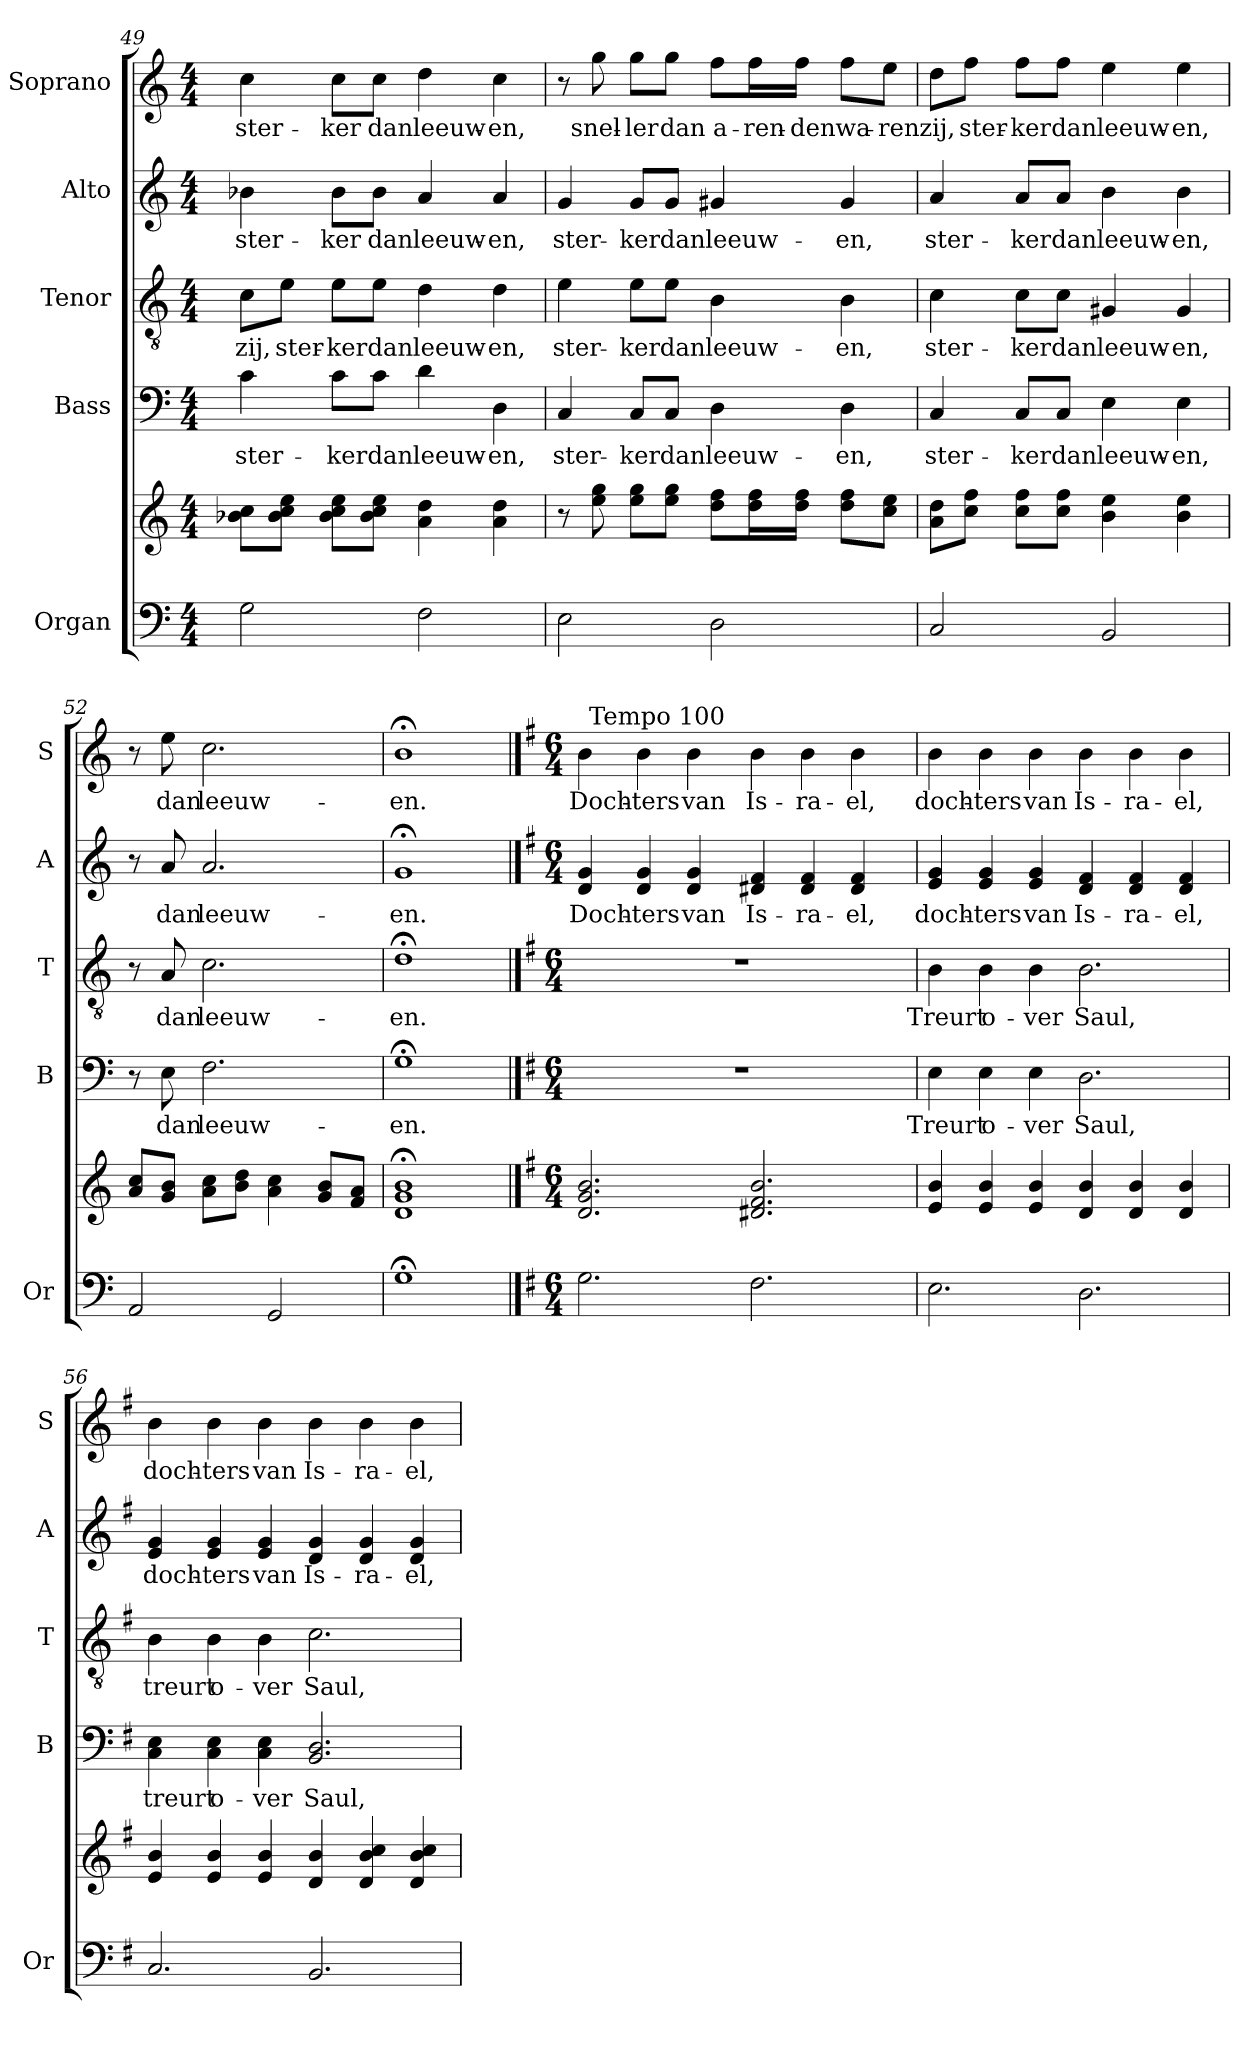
**kern	**kern	**kern	**text	**kern	**text	**kern	**text	**kern	**text
*part5	*part5	*part4	*part4	*part3	*part3	*part2	*part2	*part1	*part1
*staff6	*staff5	*staff4	*staff4	*staff3	*staff3	*staff2	*staff2	*staff1	*staff1
*I"Organ	*	*I"Bass	*	*I"Tenor	*	*I"Alto	*	*I"Soprano	*
*I'Or	*	*I'B	*	*I'T	*	*I'A	*	*I'S	*
*clefF4	*clefG2	*clefF4	*	*clefGv2	*	*clefG2	*	*clefG2	*
*k[]	*k[]	*k[]	*	*k[]	*	*k[]	*	*k[]	*
*C:	*C:	*C:	*	*C:	*	*C:	*	*C:	*
*M4/4	*M4/4	*M4/4	*	*M4/4	*	*M4/4	*	*M4/4	*
=49	=49	=49	=49	=49	=49	=49	=49	=49	=49
!	!	!	!LO:LY:b	!	!LO:LY:b	!	!LO:LY:b	!	!LO:LY:b
2G\	8b-X\ 8cc\L	4c\	ster-	8c\L	zij,	4b-X\	ster-	4cc\	ster-
!	!	!	!	!	!LO:LY:b	!	!	!	!
.	8b-\ 8cc\ 8ee\J	.	.	8e\J	ster-	.	.	.	.
!	!	!	!LO:LY:b	!	!LO:LY:b	!	!LO:LY:b	!	!LO:LY:b
.	8b-\ 8cc\ 8ee\L	8c\L	-ker	8e\L	-ker	8b-\L	-ker	8cc\L	-ker
!	!	!	!LO:LY:b	!	!LO:LY:b	!	!LO:LY:b	!	!LO:LY:b
.	8b-\ 8cc\ 8ee\J	8c\J	dan	8e\J	dan	8b-\J	dan	8cc\J	dan
!	!	!	!LO:LY:b	!	!LO:LY:b	!	!LO:LY:b	!	!LO:LY:b
2F\	4a\ 4dd\	4d\	leeuw-	4d\	leeuw-	4a/	leeuw-	4dd\	leeuw-
!	!	!	!LO:LY:b	!	!LO:LY:b	!	!LO:LY:b	!	!LO:LY:b
.	4a\ 4dd\	4D\	-en,	4d\	-en,	4a/	-en,	4cc\	-en,
=50	=50	=50	=50	=50	=50	=50	=50	=50	=50
!	!	!	!LO:LY:b	!	!LO:LY:b	!	!LO:LY:b	!	!
2E\	8r	4C/	ster-	4e\	ster-	4g/	ster-	8r	.
!	!	!	!	!	!	!	!	!	!LO:LY:b
.	8ee\ 8gg\	.	.	.	.	.	.	8gg\	snel-
!	!	!	!LO:LY:b	!	!LO:LY:b	!	!LO:LY:b	!	!LO:LY:b
.	8ee\ 8gg\L	8C/L	-ker	8e\L	-ker	8g/L	-ker	8gg\L	-ler
!	!	!	!LO:LY:b	!	!LO:LY:b	!	!LO:LY:b	!	!LO:LY:b
.	8ee\ 8gg\J	8C/J	dan	8e\J	dan	8g/J	dan	8gg\J	dan
!	!	!	!LO:LY:b	!	!LO:LY:b	!	!LO:LY:b	!	!LO:LY:b
2D\	8dd\ 8ff\L	4D\	leeuw-	4B\	leeuw-	4g#X/	leeuw-	8ff\L	a-
!	!	!	!	!	!	!	!	!	!LO:LY:b
.	16dd\ 16ff\L	.	.	.	.	.	.	16ff\L	-ren-
!	!	!	!	!	!	!	!	!	!LO:LY:b
.	16dd\ 16ff\JJ	.	.	.	.	.	.	16ff\JJ	-den
!	!	!	!LO:LY:b	!	!LO:LY:b	!	!LO:LY:b	!	!LO:LY:b
.	8dd\ 8ff\L	4D\	-en,	4B\	-en,	4g#/	-en,	8ff\L	wa-
!	!	!	!	!	!	!	!	!	!LO:LY:b
.	8cc\ 8ee\J	.	.	.	.	.	.	8ee\J	-ren
=51	=51	=51	=51	=51	=51	=51	=51	=51	=51
!	!	!	!LO:LY:b	!	!LO:LY:b	!	!LO:LY:b	!	!LO:LY:b
2C/	8a\ 8dd\L	4C/	ster-	4c\	ster-	4a/	ster-	8dd\L	zij,
!	!	!	!	!	!	!	!	!	!LO:LY:b
.	8cc\ 8ff\J	.	.	.	.	.	.	8ff\J	ster-
!	!	!	!LO:LY:b	!	!LO:LY:b	!	!LO:LY:b	!	!LO:LY:b
.	8cc\ 8ff\L	8C/L	-ker	8c\L	-ker	8a/L	-ker	8ff\L	-ker
!	!	!	!LO:LY:b	!	!LO:LY:b	!	!LO:LY:b	!	!LO:LY:b
.	8cc\ 8ff\J	8C/J	dan	8c\J	dan	8a/J	dan	8ff\J	dan
!	!	!	!LO:LY:b	!	!LO:LY:b	!	!LO:LY:b	!	!LO:LY:b
2BB/	4b\ 4ee\	4E\	leeuw-	4G#X/	leeuw-	4b\	leeuw-	4ee\	leeuw-
!	!	!	!LO:LY:b	!	!LO:LY:b	!	!LO:LY:b	!	!LO:LY:b
.	4b\ 4ee\	4E\	-en,	4G#/	-en,	4b\	-en,	4ee\	-en,
!!LO:PB:g=z
=52	=52	=52	=52	=52	=52	=52	=52	=52	=52
2AA/	8a/ 8cc/L	8r	.	8r	.	8r	.	8r	.
!	!	!	!LO:LY:b	!	!LO:LY:b	!	!LO:LY:b	!	!LO:LY:b
.	8g/ 8b/J	8E\	dan	8A/	dan	8a/	dan	8ee\	dan
!	!	!	!LO:LY:b	!	!LO:LY:b	!	!LO:LY:b	!	!LO:LY:b
.	8a\ 8cc\L	2.F\	leeuw-	2.c\	leeuw-	2.a/	leeuw-	2.cc\	leeuw-
.	8b\ 8dd\J	.	.	.	.	.	.	.	.
2GG/	4a\ 4cc\	.	.	.	.	.	.	.	.
.	8g/ 8b/L	.	.	.	.	.	.	.	.
.	8f/ 8a/J	.	.	.	.	.	.	.	.
=53	=53	=53	=53	=53	=53	=53	=53	=53	=53
!	!	!	!LO:LY:b	!	!LO:LY:b	!	!LO:LY:b	!	!LO:LY:b
1G;<	1d;< 1g;< 1b;<	1G;<	-en.	1d;<	-en.	1g;<	-en.	1b;<	-en.
==54	==54	==54	==54	==54	==54	==54	==54	==54	==54
*k[f#]	*k[f#]	*k[f#]	*	*k[f#]	*	*k[f#]	*	*k[f#]	*
*G:	*G:	*G:	*	*G:	*	*G:	*	*G:	*
*M6/4	*M6/4	*M6/4	*	*M6/4	*	*M6/4	*	*M6/4	*
!	!	!LO:N:vis=1	!	!LO:N:vis=1	!	!	!LO:LY:b	!	!LO:LY:b
*	*	*	*	*	*	*	*	*^	*
2.G\	2.d/ 2.g/ 2.b/	1.r	.	1.r	.	4d/ 4g/	Doch-	4b\	48ryy	Doch-
!	!	!	!	!	!	!	!	!	!LO:TX:a:t=Tempo 100	!
.	.	.	.	.	.	.	.	.	3%2ryy	.
!	!	!	!	!	!	!	!LO:LY:b	!	!	!LO:LY:b
.	.	.	.	.	.	4d/ 4g/	-ters	4b\	.	-ters
!	!	!	!	!	!	!	!LO:LY:b	!	!	!LO:LY:b
.	.	.	.	.	.	4d/ 4g/	van	4b\	.	van
.	.	.	.	.	.	.	.	.	3%2ryy	.
!	!	!	!	!	!	!	!LO:LY:b	!	!	!LO:LY:b
2.F#\	2.d#X/ 2.f#/ 2.b/	.	.	.	.	4d#X/ 4f#/	Is-	4b\	.	Is-
!	!	!	!	!	!	!	!LO:LY:b	!	!	!LO:LY:b
.	.	.	.	.	.	4d#/ 4f#/	-ra-	4b\	.	-ra-
!	!	!	!	!	!	!	!LO:LY:b	!	!	!LO:LY:b
.	.	.	.	.	.	4d#/ 4f#/	-el,	4b\	.	-el,
.	.	.	.	.	.	.	.	.	12..ryy	.
=55	=55	=55	=55	=55	=55	=55	=55	=55	=55	=55
!	!	!	!LO:LY:b	!	!LO:LY:b	!	!LO:LY:b	!	!	!LO:LY:b
*	*	*	*	*	*	*	*	*v	*v	*
2.E\	4e/ 4b/	4E\	Treurt	4B\	Treurt	4e/ 4g/	doch-	4b\	doch-
!	!	!	!LO:LY:b	!	!LO:LY:b	!	!LO:LY:b	!	!LO:LY:b
.	4e/ 4b/	4E\	o-	4B\	o-	4e/ 4g/	-ters	4b\	-ters
!	!	!	!LO:LY:b	!	!LO:LY:b	!	!LO:LY:b	!	!LO:LY:b
.	4e/ 4b/	4E\	-ver	4B\	-ver	4e/ 4g/	van	4b\	van
!	!	!	!LO:LY:b	!	!LO:LY:b	!	!LO:LY:b	!	!LO:LY:b
2.D\	4d/ 4b/	2.D\	Saul,	2.B\	Saul,	4d/ 4f#/	Is-	4b\	Is-
!	!	!	!	!	!	!	!LO:LY:b	!	!LO:LY:b
.	4d/ 4b/	.	.	.	.	4d/ 4f#/	-ra-	4b\	-ra-
!	!	!	!	!	!	!	!LO:LY:b	!	!LO:LY:b
.	4d/ 4b/	.	.	.	.	4d/ 4f#/	-el,	4b\	-el,
=56	=56	=56	=56	=56	=56	=56	=56	=56	=56
!	!	!	!LO:LY:b	!	!LO:LY:b	!	!LO:LY:b	!	!LO:LY:b
2.C/	4e/ 4b/	4C\ 4E\	treurt	4B\	treurt	4e/ 4g/	doch-	4b\	doch-
!	!	!	!LO:LY:b	!	!LO:LY:b	!	!LO:LY:b	!	!LO:LY:b
.	4e/ 4b/	4C\ 4E\	o-	4B\	o-	4e/ 4g/	-ters	4b\	-ters
!	!	!	!LO:LY:b	!	!LO:LY:b	!	!LO:LY:b	!	!LO:LY:b
.	4e/ 4b/	4C\ 4E\	-ver	4B\	-ver	4e/ 4g/	van	4b\	van
!	!	!	!LO:LY:b	!	!LO:LY:b	!	!LO:LY:b	!	!LO:LY:b
2.BB/	4d/ 4b/	2.BB/ 2.D/	Saul,	2.c\	Saul,	4d/ 4g/	Is-	4b\	Is-
!	!	!	!	!	!	!	!LO:LY:b	!	!LO:LY:b
.	4d/ 4b/ 4cc/	.	.	.	.	4d/ 4g/	-ra-	4b\	-ra-
!	!	!	!	!	!	!	!LO:LY:b	!	!LO:LY:b
.	4d/ 4b/ 4cc/	.	.	.	.	4d/ 4g/	-el,	4b\	-el,
=	=	=	=	=	=	=	=	=	=
*-	*-	*-	*-	*-	*-	*-	*-	*-	*-
